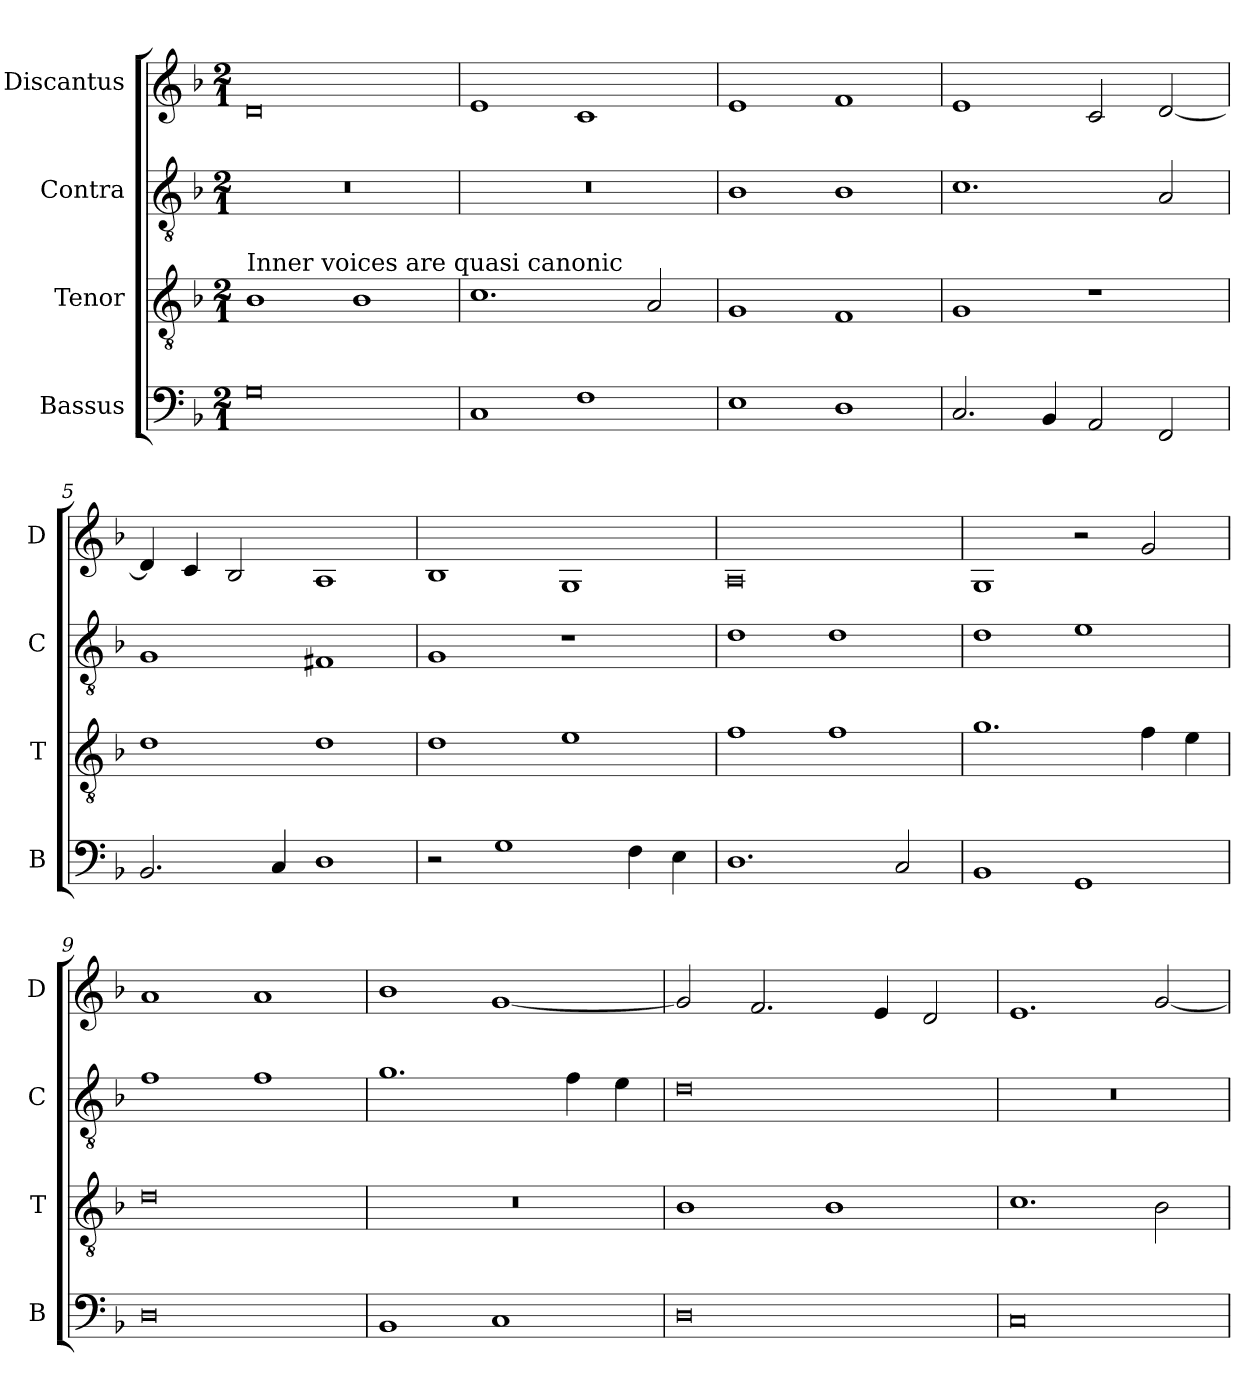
**kern	**kern	**kern	**kern
*part4	*part3	*part2	*part1
*staff4	*staff3	*staff2	*staff1
*I"Bassus	*I"Tenor	*I"Contra	*I"Discantus
*I'B	*I'T	*I'C	*I'D
*clefF4	*clefGv2	*clefGv2	*clefG2
*k[b-]	*k[b-]	*k[b-]	*k[b-]
*M2/1	*M2/1	*M2/1	*M2/1
=1	=1	=1	=1
!	!LO:TX:a:t=Inner voices are quasi canonic	!	!
0G	1B-	0r	0d
.	1B-	.	.
=2	=2	=2	=2
1C	1.c	0r	1e
1F	.	.	1c
.	2A	.	.
=3	=3	=3	=3
1E	1G	1B-	1e
1D	1F	1B-	1f
=4	=4	=4	=4
2.C	1G	1.c	1e
4BB-	.	.	.
2AA	1r	.	2c
2FF	.	2A	[2d
=5	=5	=5	=5
2.BB-	1d	1G	4d]
.	.	.	4c
.	.	.	2B-
4C	.	.	.
1D	1d	1F#X	1A
=6	=6	=6	=6
2r	1d	1G	1B-
1G	.	.	.
.	1e	1r	1G
4F	.	.	.
4E	.	.	.
=7	=7	=7	=7
1.D	1f	1d	0A
.	1f	1d	.
2C	.	.	.
=8	=8	=8	=8
1BB-	1.g	1d	1G
1GG	.	1e	2r
.	4f	.	2g
.	4e	.	.
=9	=9	=9	=9
0D	0d	1f	1a
.	.	1f	1a
=10	=10	=10	=10
1BB-	0r	1.g	1b-
1C	.	.	[1g
.	.	4f	.
.	.	4e	.
=11	=11	=11	=11
0D	1B-	0d	2g]
.	.	.	2.f
.	1B-	.	.
.	.	.	4e
.	.	.	2d
=12	=12	=12	=12
0C	1.c	0r	1.e
.	2B-	.	[2g
=	=	=	=
*-	*-	*-	*-
